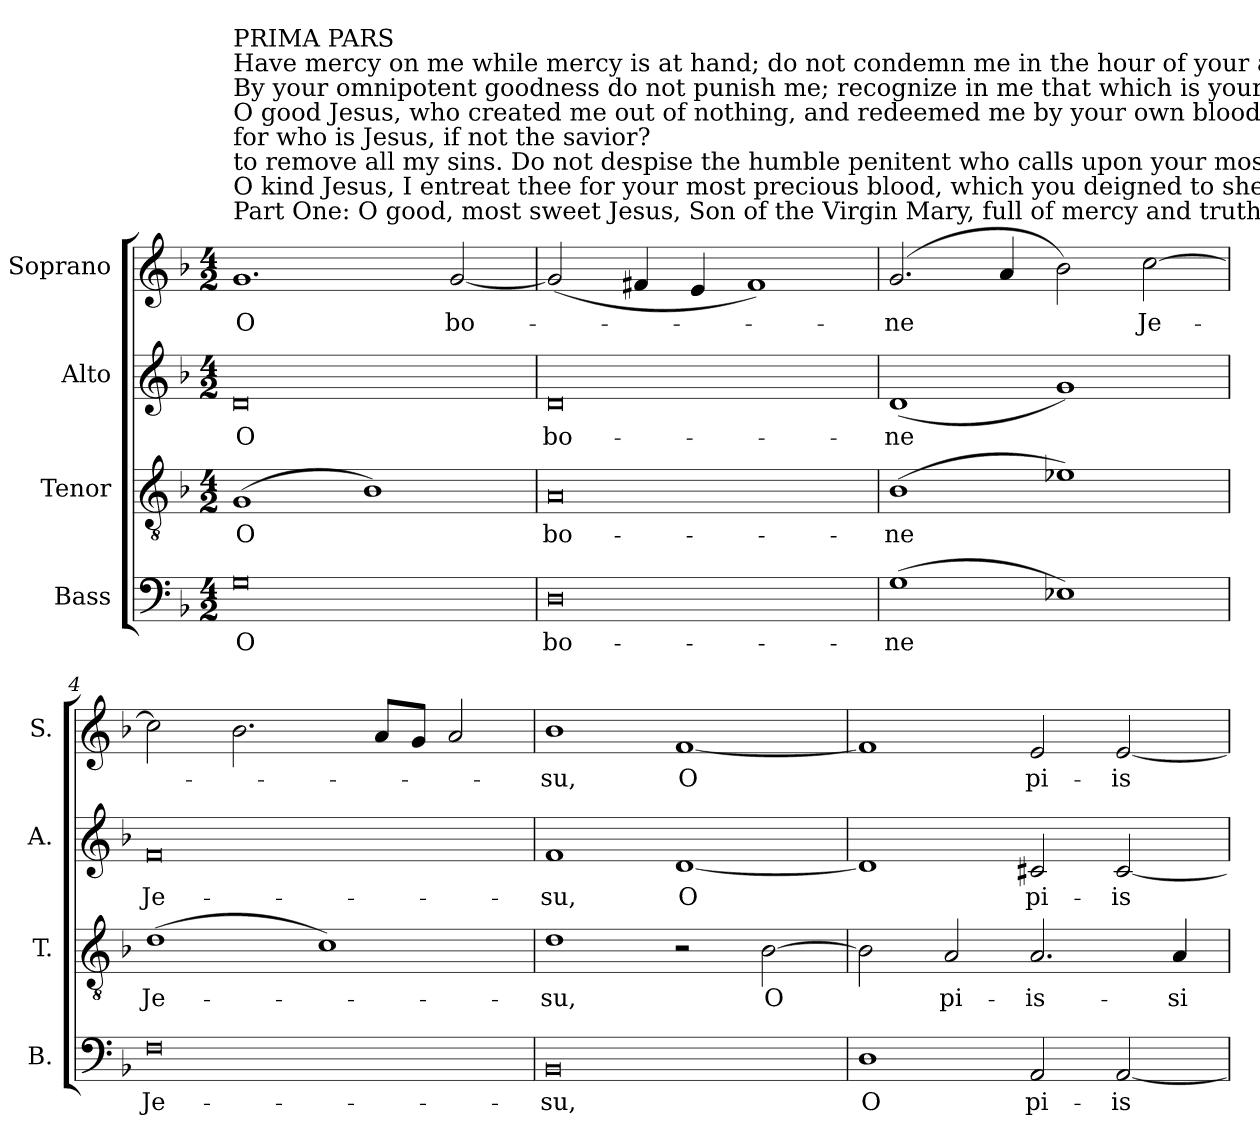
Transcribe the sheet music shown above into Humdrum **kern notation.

**kern	**text	**kern	**text	**kern	**text	**kern	**text
*part4	*part4	*part3	*part3	*part2	*part2	*part1	*part1
*staff4	*staff4	*staff3	*staff3	*staff2	*staff2	*staff1	*staff1
*I"Bass	*	*I"Tenor	*	*I"Alto	*	*I"Soprano	*
*I'B.	*	*I'T.	*	*I'A.	*	*I'S.	*
!!LO:PB:g=z
*clefF4	*	*clefGv2	*	*clefG2	*	*clefG2	*
*	*	*ITrd7c12	*	*	*	*	*
*k[b-]	*	*k[b-]	*	*k[b-]	*	*k[b-]	*
*F:	*	*F:	*	*F:	*	*F:	*
*M4/2	*	*M4/2	*	*M4/2	*	*M4/2	*
*MM184	*	*MM184	*	*MM184	*	*MM184	*
=1	=1	=1	=1	=1	=1	=1	=1
!	!LO:LY:b:color=#000000	!	!	!	!	!	!
!	!	!	!LO:LY:b:color=#000000	!	!	!	!
!	!	!	!	!	!LO:LY:b:color=#000000	!	!
!	!	!	!	!	!	!LO:TX:a:t=Part One&colon;  O good, most sweet Jesus, Son of the Virgin Mary, full of mercy and truth, have mercy on me according to your great compassion.	!
!	!	!	!	!	!	!LO:TX:t=O kind Jesus,  I entreat thee for your most precious blood, which you deigned to shed upon the altar of the cross for us miserable sinners,	!
!	!	!	!	!	!	!LO:TX:t=to remove all my sins. Do not despise the humble penitent who calls upon your most holy name, the most sweet and wholesome name;	!
!	!	!	!	!	!	!LO:TX:t=for who is Jesus, if not the savior?	!
!	!	!	!	!	!	!LO:TX:t=O good Jesus, who created me out of nothing, and redeemed me by your own blood, do not allow my perdition.	!
!	!	!	!	!	!	!LO:TX:t=By your omnipotent goodness do not punish me; recognize in me that which is yours, and wipe out that which is foreign to me.	!
!	!	!	!	!	!	!LO:TX:t=Have mercy on me while mercy is at hand; do not condemn me in the hour of your awesome judgment.	!
!	!	!	!	!	!	!LO:TX:a:t=PRIMA PARS	!
!	!	!	!	!	!	!	!LO:LY:b:color=#000000
0Gi	O	(1GGi	O	0di	O	1.gi	O
.	.	1BB-i)	.	.	.	.	.
!	!	!	!	!	!	!	!LO:LY:b:color=#000000
.	.	.	.	.	.	[2gi/	bo-
=2	=2	=2	=2	=2	=2	=2	=2
!	!LO:LY:b:color=#000000	!	!	!	!	!	!
!	!	!	!LO:LY:b:color=#000000	!	!	!	!
!	!	!	!	!	!LO:LY:b:color=#000000	!	!
0Di	bo-	0AAi	bo-	0di	bo-	(2gi/]	.
.	.	.	.	.	.	4f#Xi/	.
.	.	.	.	.	.	4ei/	.
.	.	.	.	.	.	1f#i)	.
=3	=3	=3	=3	=3	=3	=3	=3
!	!LO:LY:b:color=#000000	!	!	!	!	!	!
!	!	!	!LO:LY:b:color=#000000	!	!	!	!
!	!	!	!	!	!LO:LY:b:color=#000000	!	!
!	!	!	!	!	!	!	!LO:LY:b:color=#000000
(1Gi	-ne	(1BB-i	-ne	(1di	-ne	(2.gi/	-ne
.	.	.	.	.	.	4ai/	.
1E-Xi)	.	1E-Xi)	.	1gi)	.	2b-i\)	.
!	!	!	!	!	!	!	!LO:LY:b:color=#000000
.	.	.	.	.	.	[2cci\	Je-
=4	=4	=4	=4	=4	=4	=4	=4
!	!LO:LY:b:color=#000000	!	!	!	!	!	!
!	!	!	!LO:LY:b:color=#000000	!	!	!	!
!	!	!	!	!	!LO:LY:b:color=#000000	!	!
0Fi	Je-	(1Di	Je-	0fi	Je-	2cci\]	.
.	.	.	.	.	.	2.b-i\	.
.	.	1Ci)	.	.	.	.	.
.	.	.	.	.	.	8ai/L	.
.	.	.	.	.	.	8gi/J	.
.	.	.	.	.	.	2ai/	.
=5	=5	=5	=5	=5	=5	=5	=5
!	!LO:LY:b:color=#000000	!	!	!	!	!	!
!	!	!	!LO:LY:b:color=#000000	!	!	!	!
!	!	!	!	!	!LO:LY:b:color=#000000	!	!
!	!	!	!	!	!	!	!LO:LY:b:color=#000000
0BB-i	-su,	1Di	-su,	1fi	-su,	1b-i	-su,
!	!	!	!	!	!LO:LY:b:color=#000000	!	!
!	!	!	!	!	!	!	!LO:LY:b:color=#000000
.	.	2r	.	[1di	O	[1fi	O
!	!	!	!LO:LY:b:color=#000000	!	!	!	!
.	.	[2BB-i\	O	.	.	.	.
=6	=6	=6	=6	=6	=6	=6	=6
!	!LO:LY:b:color=#000000	!	!	!	!	!	!
1Di	O	2BB-i\]	.	1di]	.	1fi]	.
!	!	!	!LO:LY:b:color=#000000	!	!	!	!
.	.	2AAi/	pi-	.	.	.	.
!	!LO:LY:b:color=#000000	!	!	!	!	!	!
!	!	!	!LO:LY:b:color=#000000	!	!	!	!
!	!	!	!	!	!LO:LY:b:color=#000000	!	!
!	!	!	!	!	!	!	!LO:LY:b:color=#000000
2AAi/	pi-	2.AAi/	-is-	2c#Xi/	pi-	2ei/	pi-
!	!LO:LY:b:color=#000000	!	!	!	!	!	!
!	!	!	!	!	!LO:LY:b:color=#000000	!	!
!	!	!	!	!	!	!	!LO:LY:b:color=#000000
[2AAi/	-is-	.	.	[2c#i/	-is-	[2ei/	-is-
!	!	!	!LO:LY:b:color=#000000	!	!	!	!
.	.	4AAi/	-si-	.	.	.	.
=	=	=	=	=	=	=	=
*-	*-	*-	*-	*-	*-	*-	*-
